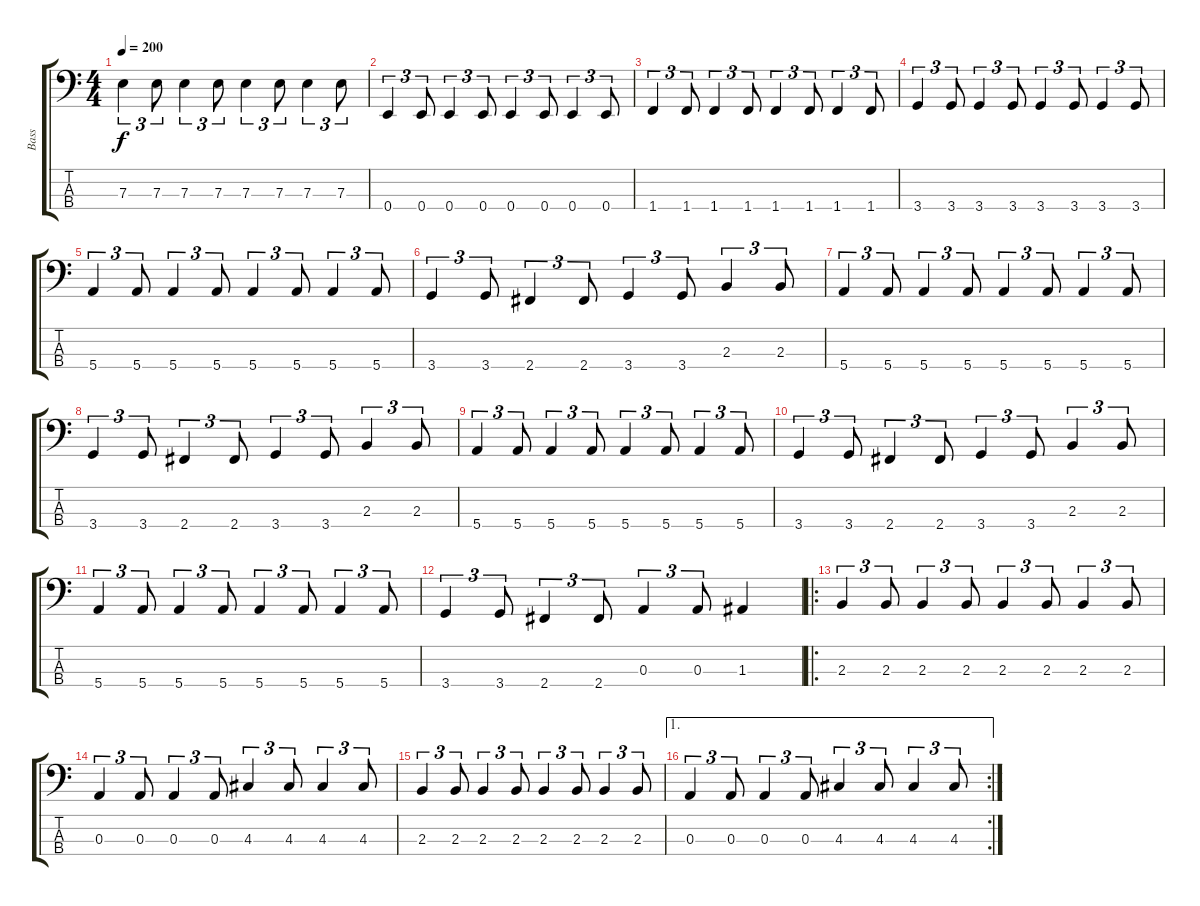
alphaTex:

\track ("Bass" "Bass") {instrument electricbasspick}
\staff {score tabs}
\tuning (G2 D2 A1 E1) {hide}
\ts (4 4)
\tempo 200
\clef f4
\ks c
7.3.4{tu (3 2) dy f} 7.3.8{tu (3 2)} 7.3.4{tu (3 2)} 7.3.8{tu (3 2)} 7.3.4{tu (3 2)} 7.3.8{tu (3 2)} 7.3.4{tu (3 2)} 7.3.8{tu (3 2)} |
0.4.4{tu (3 2)} 0.4.8{tu (3 2)} 0.4.4{tu (3 2)} 0.4.8{tu (3 2)} 0.4.4{tu (3 2)} 0.4.8{tu (3 2)} 0.4.4{tu (3 2)} 0.4.8{tu (3 2)} |
1.4.4{tu (3 2)} 1.4.8{tu (3 2)} 1.4.4{tu (3 2)} 1.4.8{tu (3 2)} 1.4.4{tu (3 2)} 1.4.8{tu (3 2)} 1.4.4{tu (3 2)} 1.4.8{tu (3 2)} |
3.4.4{tu (3 2)} 3.4.8{tu (3 2)} 3.4.4{tu (3 2)} 3.4.8{tu (3 2)} 3.4.4{tu (3 2)} 3.4.8{tu (3 2)} 3.4.4{tu (3 2)} 3.4.8{tu (3 2)} |
5.4.4{tu (3 2)} 5.4.8{tu (3 2)} 5.4.4{tu (3 2)} 5.4.8{tu (3 2)} 5.4.4{tu (3 2)} 5.4.8{tu (3 2)} 5.4.4{tu (3 2)} 5.4.8{tu (3 2)} |
3.4.4{tu (3 2)} 3.4.8{tu (3 2)} 2.4.4{tu (3 2)} 2.4.8{tu (3 2)} 3.4.4{tu (3 2)} 3.4.8{tu (3 2)} 2.3.4{tu (3 2)} 2.3.8{tu (3 2)} |
5.4.4{tu (3 2)} 5.4.8{tu (3 2)} 5.4.4{tu (3 2)} 5.4.8{tu (3 2)} 5.4.4{tu (3 2)} 5.4.8{tu (3 2)} 5.4.4{tu (3 2)} 5.4.8{tu (3 2)} |
3.4.4{tu (3 2)} 3.4.8{tu (3 2)} 2.4.4{tu (3 2)} 2.4.8{tu (3 2)} 3.4.4{tu (3 2)} 3.4.8{tu (3 2)} 2.3.4{tu (3 2)} 2.3.8{tu (3 2)} |
5.4.4{tu (3 2)} 5.4.8{tu (3 2)} 5.4.4{tu (3 2)} 5.4.8{tu (3 2)} 5.4.4{tu (3 2)} 5.4.8{tu (3 2)} 5.4.4{tu (3 2)} 5.4.8{tu (3 2)} |
3.4.4{tu (3 2)} 3.4.8{tu (3 2)} 2.4.4{tu (3 2)} 2.4.8{tu (3 2)} 3.4.4{tu (3 2)} 3.4.8{tu (3 2)} 2.3.4{tu (3 2)} 2.3.8{tu (3 2)} |
5.4.4{tu (3 2)} 5.4.8{tu (3 2)} 5.4.4{tu (3 2)} 5.4.8{tu (3 2)} 5.4.4{tu (3 2)} 5.4.8{tu (3 2)} 5.4.4{tu (3 2)} 5.4.8{tu (3 2)} |
3.4.4{tu (3 2)} 3.4.8{tu (3 2)} 2.4.4{tu (3 2)} 2.4.8{tu (3 2)} 0.3.4{tu (3 2)} 0.3.8{tu (3 2)} 1.3.4 |
\ro
2.3.4{tu (3 2)} 2.3.8{tu (3 2)} 2.3.4{tu (3 2)} 2.3.8{tu (3 2)} 2.3.4{tu (3 2)} 2.3.8{tu (3 2)} 2.3.4{tu (3 2)} 2.3.8{tu (3 2)} |
0.3.4{tu (3 2)} 0.3.8{tu (3 2)} 0.3.4{tu (3 2)} 0.3.8{tu (3 2)} 4.3.4{tu (3 2)} 4.3.8{tu (3 2)} 4.3.4{tu (3 2)} 4.3.8{tu (3 2)} |
2.3.4{tu (3 2)} 2.3.8{tu (3 2)} 2.3.4{tu (3 2)} 2.3.8{tu (3 2)} 2.3.4{tu (3 2)} 2.3.8{tu (3 2)} 2.3.4{tu (3 2)} 2.3.8{tu (3 2)} |
\ae 1
\rc 2
0.3.4{tu (3 2)} 0.3.8{tu (3 2)} 0.3.4{tu (3 2)} 0.3.8{tu (3 2)} 4.3.4{tu (3 2)} 4.3.8{tu (3 2)} 4.3.4{tu (3 2)} 4.3.8{tu (3 2)}
